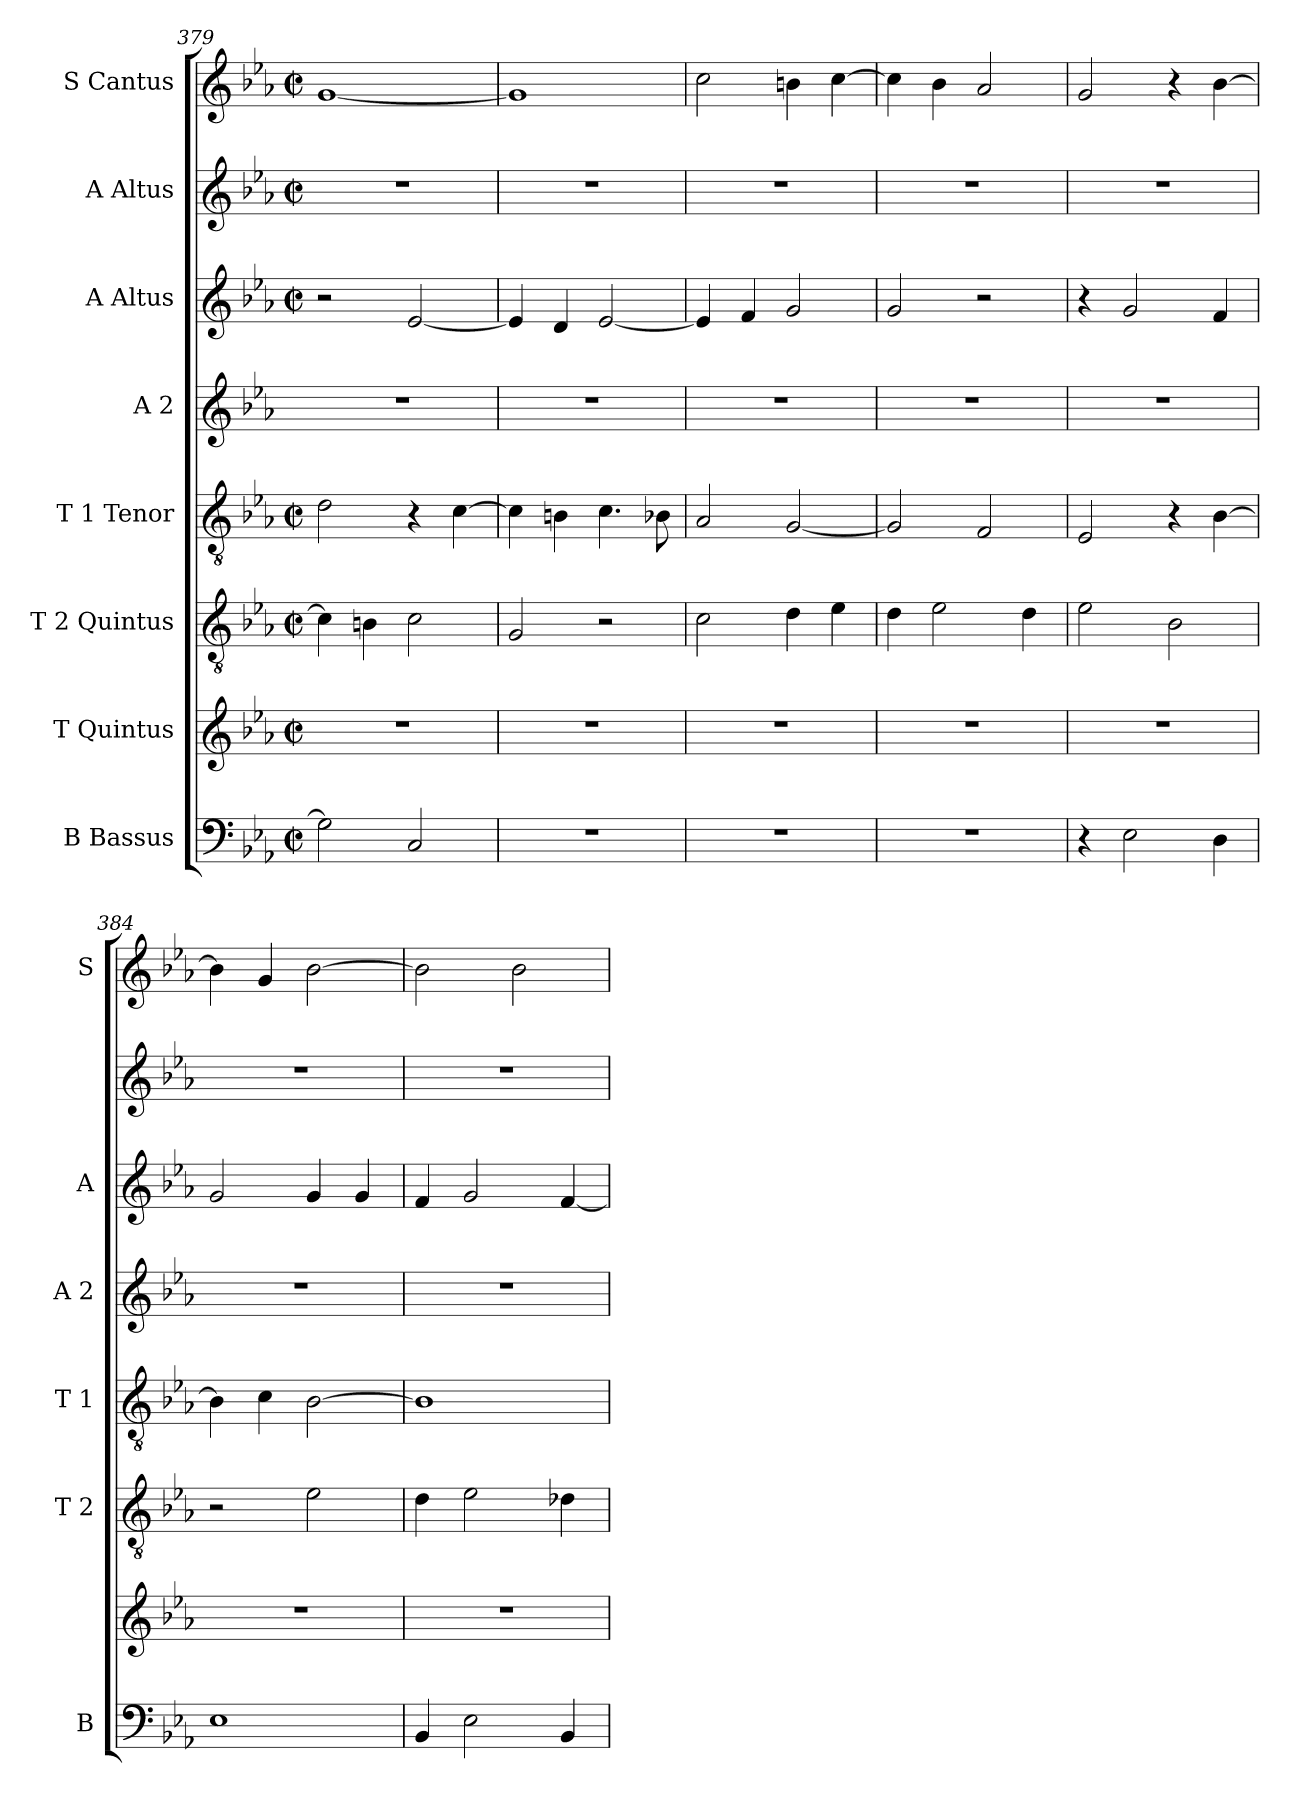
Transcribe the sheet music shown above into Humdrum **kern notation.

**kern	**kern	**kern	**kern	**kern	**kern	**kern	**kern
*part8	*part7	*part6	*part5	*part4	*part3	*part2	*part1
*staff8	*staff7	*staff6	*staff5	*staff4	*staff3	*staff2	*staff1
*I"B Bassus	*I"T Quintus	*I"T 2 Quintus	*I"T 1 Tenor	*I"A 2	*I"A Altus	*I"A Altus	*I"S Cantus
*I'B	*	*I'T 2	*I'T 1	*I'A 2	*I'A	*	*I'S
*clefF4	*clefG2	*clefGv2	*clefGv2	*clefG2	*clefG2	*clefG2	*clefG2
*k[b-e-a-]	*k[b-e-a-]	*k[b-e-a-]	*k[b-e-a-]	*k[b-e-a-]	*k[b-e-a-]	*k[b-e-a-]	*k[b-e-a-]
*E-:	*E-:	*E-:	*E-:	*E-:	*E-:	*E-:	*E-:
*M2/2	*M2/2	*M2/2	*M2/2	*	*M2/2	*M2/2	*M2/2
*met(c|)	*met(c|)	*met(c|)	*met(c|)	*	*met(c|)	*met(c|)	*met(c|)
=379	=379	=379	=379	=379	=379	=379	=379
2G\]	1r	4c\]	2d\	1r	2r	1r	[<1g
.	.	4Bn\	.	.	.	.	.
2C/	.	2c\	4r	.	[<2e-/	.	.
.	.	.	[>4c\	.	.	.	.
=380	=380	=380	=380	=380	=380	=380	=380
1r	1r	2G/	4c\]	1r	4e-/]	1r	1g]
.	.	.	4Bn\	.	4d/	.	.
.	.	2r	4.c\	.	[<2e-/	.	.
.	.	.	8B-X\	.	.	.	.
=381	=381	=381	=381	=381	=381	=381	=381
1r	1r	2c\	2A-/	1r	4e-/]	1r	2cc\
.	.	.	.	.	4f/	.	.
.	.	4d\	[<2G/	.	2g/	.	4bn\
.	.	4e-\	.	.	.	.	[>4cc\
=382	=382	=382	=382	=382	=382	=382	=382
1r	1r	4d\	2G/]	1r	2g/	1r	4cc\]
.	.	2e-\	.	.	.	.	4b-\
.	.	.	2F/	.	2r	.	2a-/
.	.	4d\	.	.	.	.	.
!!LO:PB:g=z
=383	=383	=383	=383	=383	=383	=383	=383
4r	1r	2e-\	2E-/	1r	4r	1r	2g/
2E-\	.	.	.	.	2g/	.	.
.	.	2B-\	4r	.	.	.	4r
4D\	.	.	[>4B-\	.	4f/	.	[>4b-\
=384	=384	=384	=384	=384	=384	=384	=384
1E-	1r	2r	4B-\]	1r	2g/	1r	4b-\]
.	.	.	4c\	.	.	.	4g/
.	.	2e-\	[>2B-\	.	4g/	.	[>2b-\
.	.	.	.	.	4g/	.	.
=385	=385	=385	=385	=385	=385	=385	=385
4BB-/	1r	4d\	1B-]	1r	4f/	1r	2b-\]
2E-\	.	2e-\	.	.	2g/	.	.
.	.	.	.	.	.	.	2b-\
4BB-/	.	4d-X\	.	.	[<4f/	.	.
=	=	=	=	=	=	=	=
*-	*-	*-	*-	*-	*-	*-	*-
